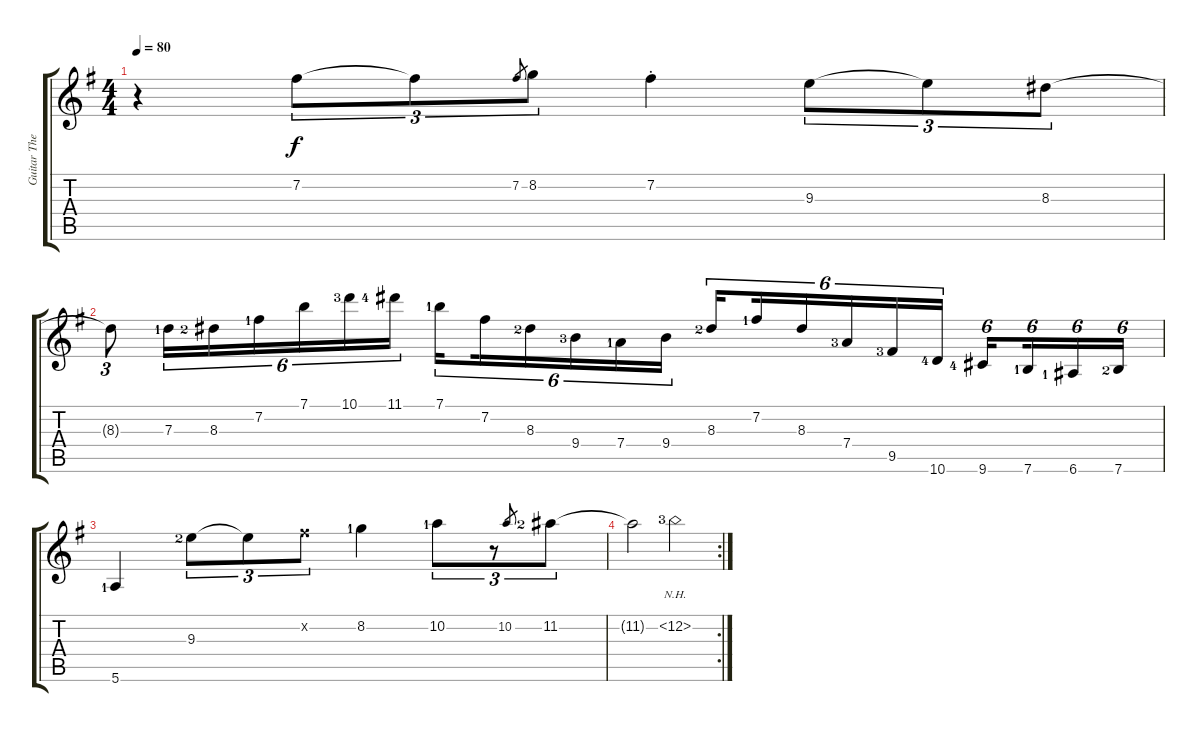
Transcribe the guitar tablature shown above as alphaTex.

\track ("Guitar Theme" "Guitar The") {instrument electricguitarjazz}
\staff {score tabs}
\tuning (E4 B3 G3 D3 A2 E2) {hide}
\ts (4 4)
\tempo 80
\clef g2
\ks g
r.4{dy f instrument electricguitarjazz} 7.2.8{tu (3 2)} 7.2{t}.8{tu (3 2)} 7.2.8{gr} 8.2.8{tu (3 2)} 7.2{st}.4 9.3.8{tu (3 2)} 9.3{t}.8{tu (3 2)} 8.3.8{tu (3 2)} |
8.3{t}.8{tu (3 2)} 7.3{lf 2}.16{tu (6 4)} 8.3{lf 3}.16{tu (6 4)} 7.2{lf 2}.16{tu (6 4)} 7.1.16{tu (6 4)} 10.1{lf 4}.16{tu (6 4)} 11.1{lf 5}.16{tu (6 4)} 7.1{lf 2}.16{tu (6 4) beam splitsecondary} 7.2.16{tu (6 4)} 8.3{lf 3}.16{tu (6 4)} 9.4{lf 4}.16{tu (6 4)} 7.4{lf 2}.16{tu (6 4)} 9.4.16{tu (6 4)} 8.3{lf 3}.16{tu (6 4) beam splitsecondary} 7.2{lf 2}.16{tu (6 4)} 8.3.16{tu (6 4)} 7.4{lf 4}.16{tu (6 4)} 9.5{lf 4}.16{tu (6 4)} 10.6{lf 5}.16{tu (6 4)} 9.6{lf 5}.16{tu (6 4) beam splitsecondary} 7.6{lf 2}.16{tu (6 4)} 6.6{lf 2}.16{tu (6 4)} 7.6{lf 3}.16{tu (6 4)} |
5.6{lf 2}.4 9.3{lf 3}.8{tu (3 2)} 9.3{t}.8{tu (3 2)} 7.2{x}.8{tu (3 2)} 8.2{lf 2}.4 10.2{lf 2}.8{tu (3 2)} r.8{tu (3 2)} 10.2.8{gr} 11.2{lf 3}.8{tu (3 2)} |
\rc 2
11.2{t}.2 12.2{nh lf 4}.2
